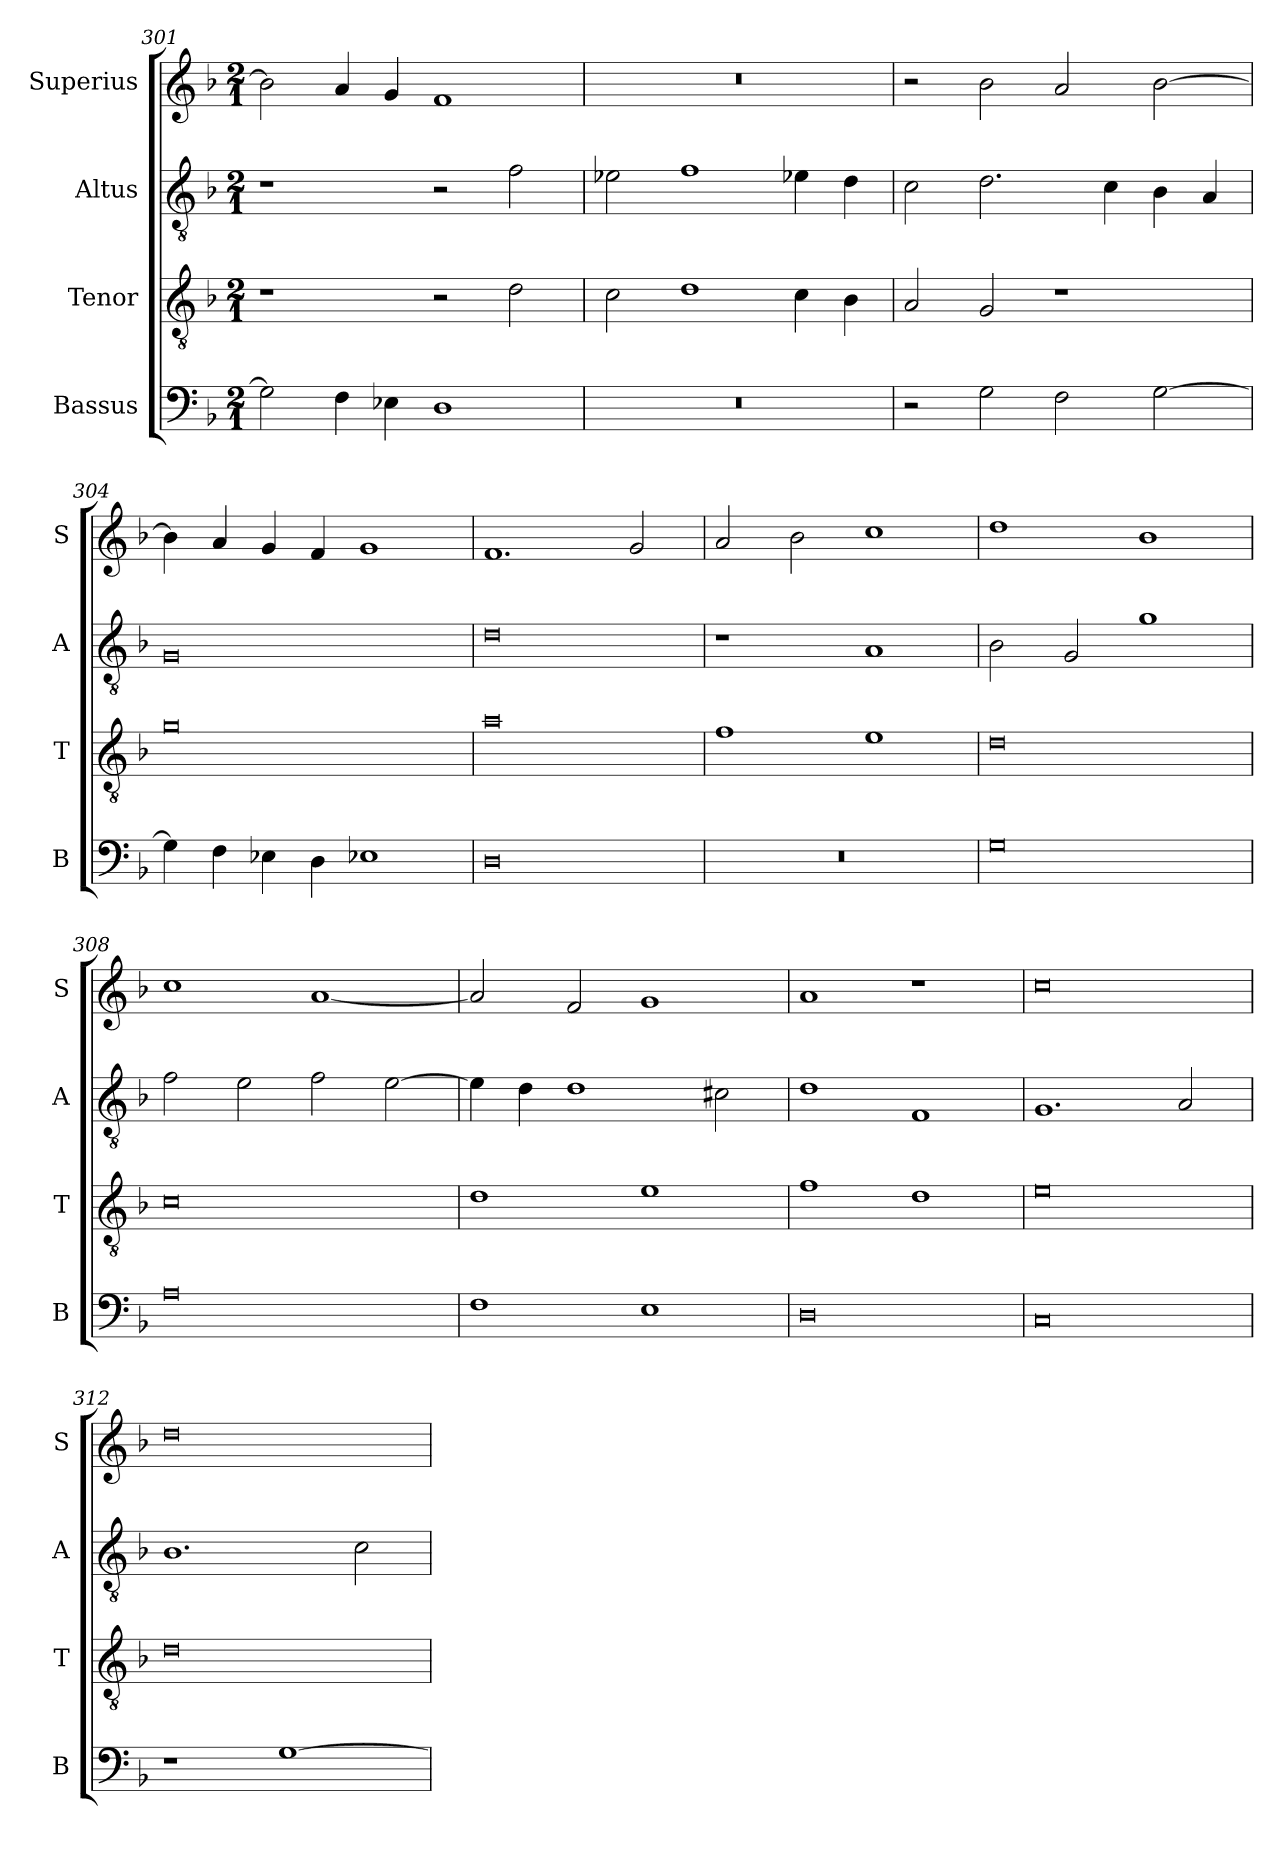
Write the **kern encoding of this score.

**kern	**kern	**kern	**kern
*part4	*part3	*part2	*part1
*staff4	*staff3	*staff2	*staff1
*I"Bassus	*I"Tenor	*I"Altus	*I"Superius
*I'B	*I'T	*I'A	*I'S
*clefF4	*clefGv2	*clefGv2	*clefG2
*k[b-]	*k[b-]	*k[b-]	*k[b-]
*M2/1	*M2/1	*M2/1	*M2/1
=301	=301	=301	=301
2G\]	1r	1r	2b-\]
4F\	.	.	4a/
4E-X\	.	.	4g/
1D	2r	2r	1f
.	2d\	2f\	.
=302	=302	=302	=302
0r	2c\	2e-X\	0r
.	1d	1f	.
.	4c\	4e-X\	.
.	4B-\	4d\	.
=303	=303	=303	=303
2r	2A/	2c\	2r
2G\	2G/	2.d\	2b-\
2F\	1r	.	2a/
.	.	4c\	.
[2G\	.	4B-\	[2b-\
.	.	4A/	.
=304	=304	=304	=304
4G\]	0g	0G	4b-\]
4F\	.	.	4a/
4E-X\	.	.	4g/
4D\	.	.	4f/
1E-X	.	.	1g
=305	=305	=305	=305
0D	0a	0d	1.f
.	.	.	2g/
=306	=306	=306	=306
0r	1f	1r	2a/
.	.	.	2b-\
.	1e	1A	1cc
=307	=307	=307	=307
0G	0d	2B-\	1dd
.	.	2G/	.
.	.	1g	1b-
=308	=308	=308	=308
0A	0c	2f\	1cc
.	.	2e\	.
.	.	2f\	[1a
.	.	[2e\	.
=309	=309	=309	=309
1F	1d	4e\]	2a/]
.	.	4d\	.
.	.	1d	2f/
1E	1e	.	1g
.	.	2c#X\	.
=310	=310	=310	=310
0D	1f	1d	1a
.	1d	1F	1r
=311	=311	=311	=311
0C	0e	1.G	0cc
.	.	2A/	.
=312	=312	=312	=312
1r	0d	1.B-	0dd
[1G	.	.	.
.	.	2c\	.
=	=	=	=
*-	*-	*-	*-
